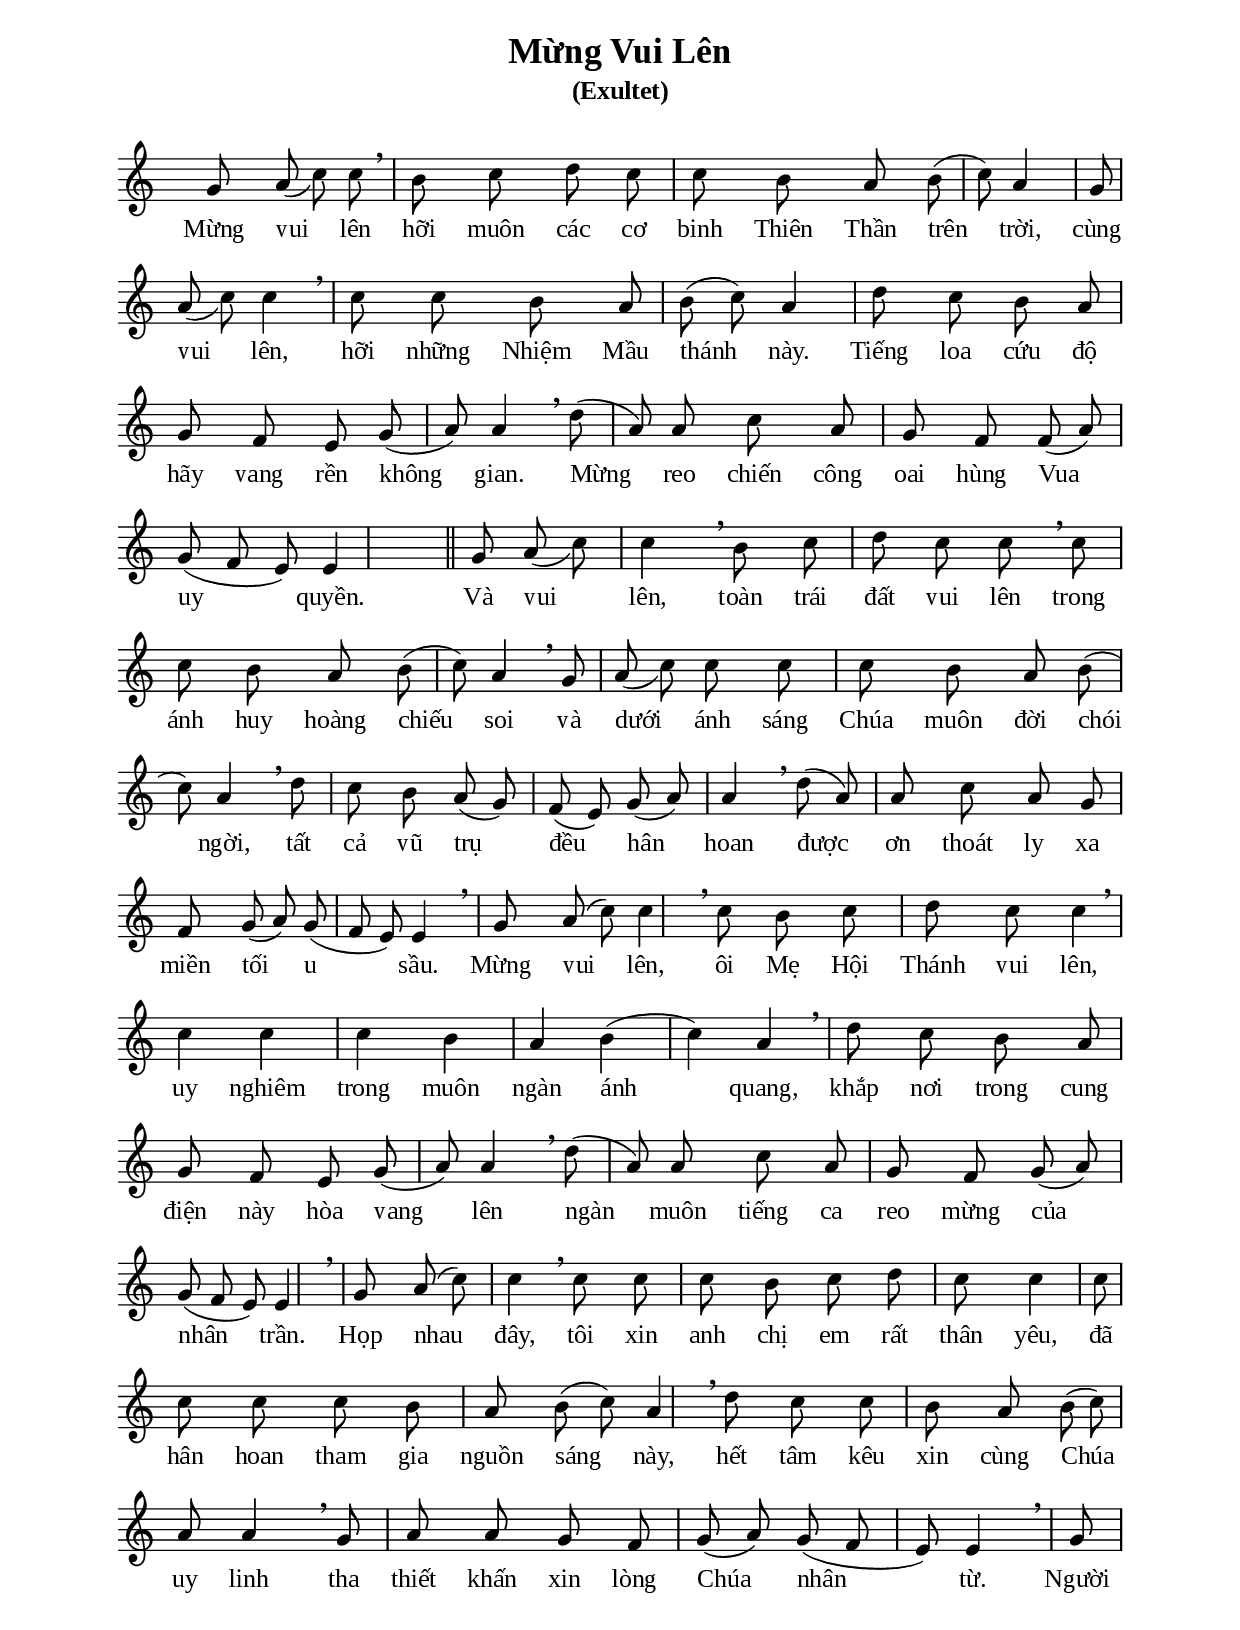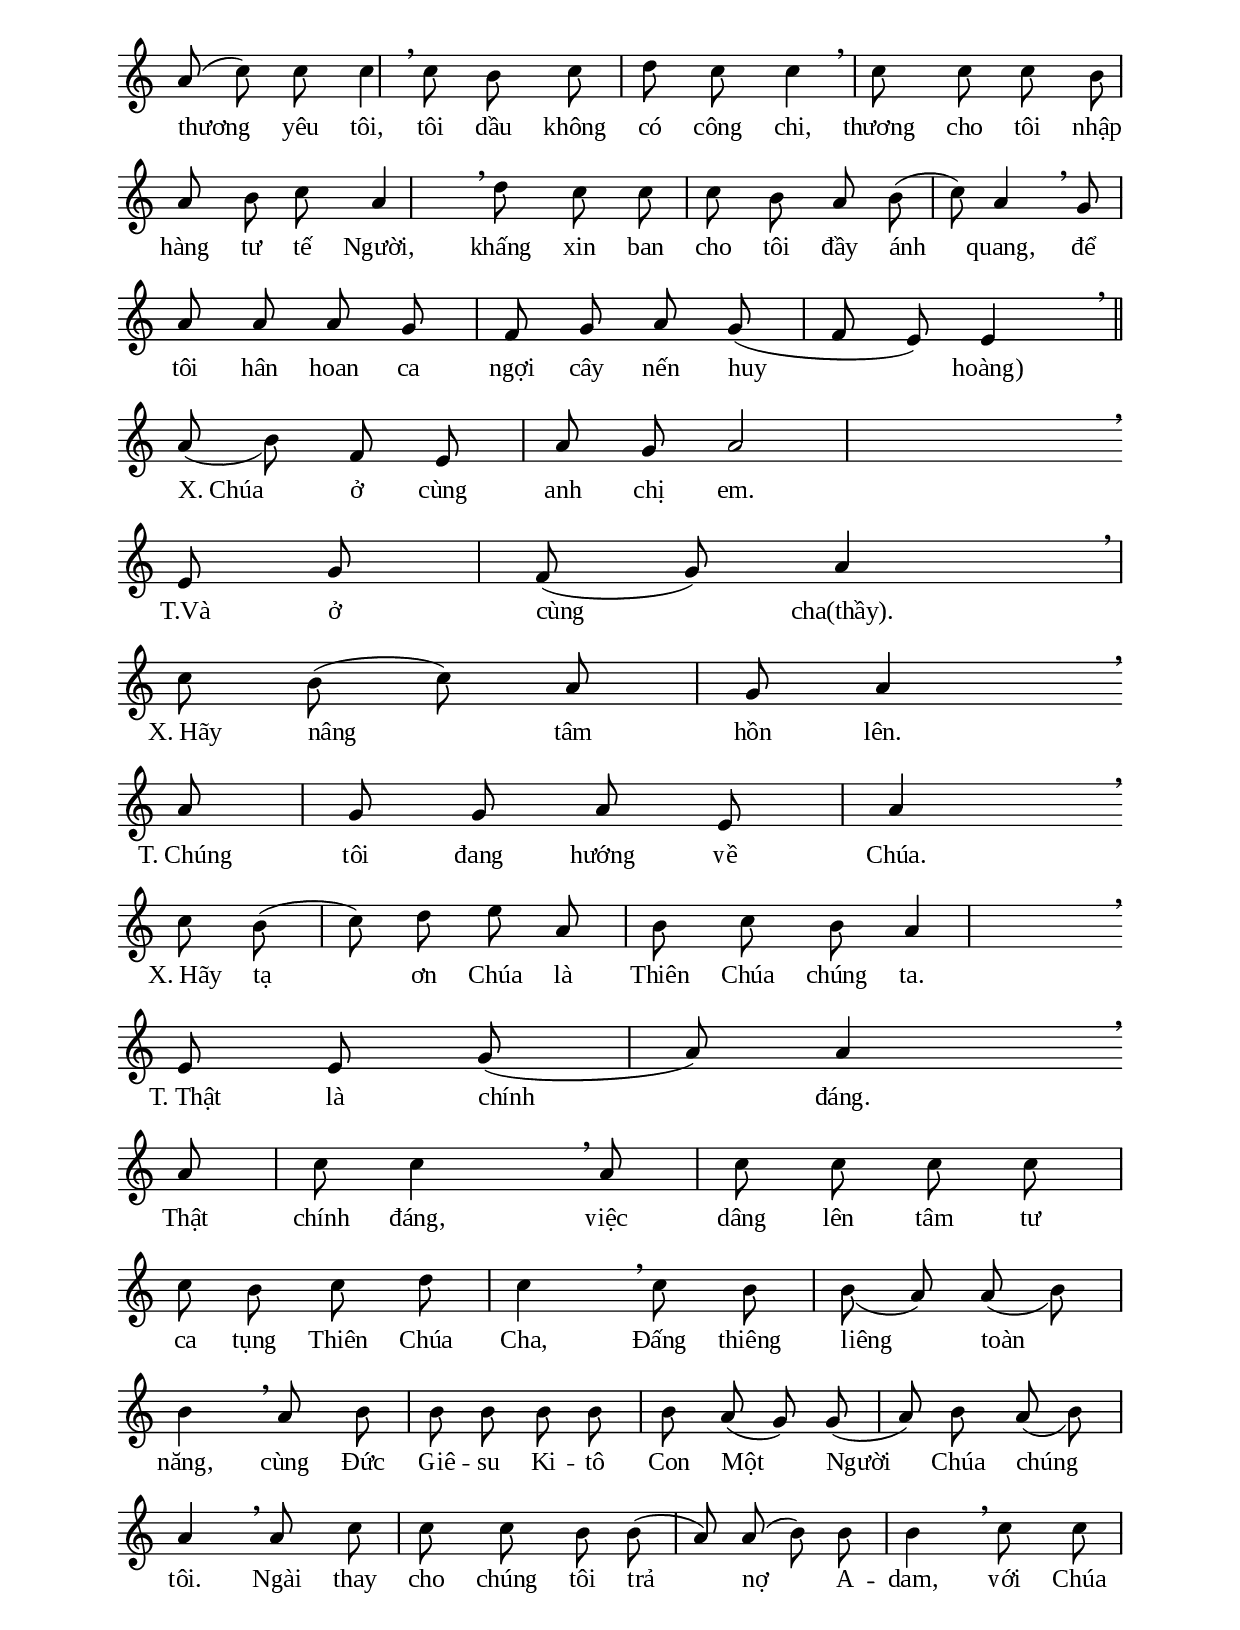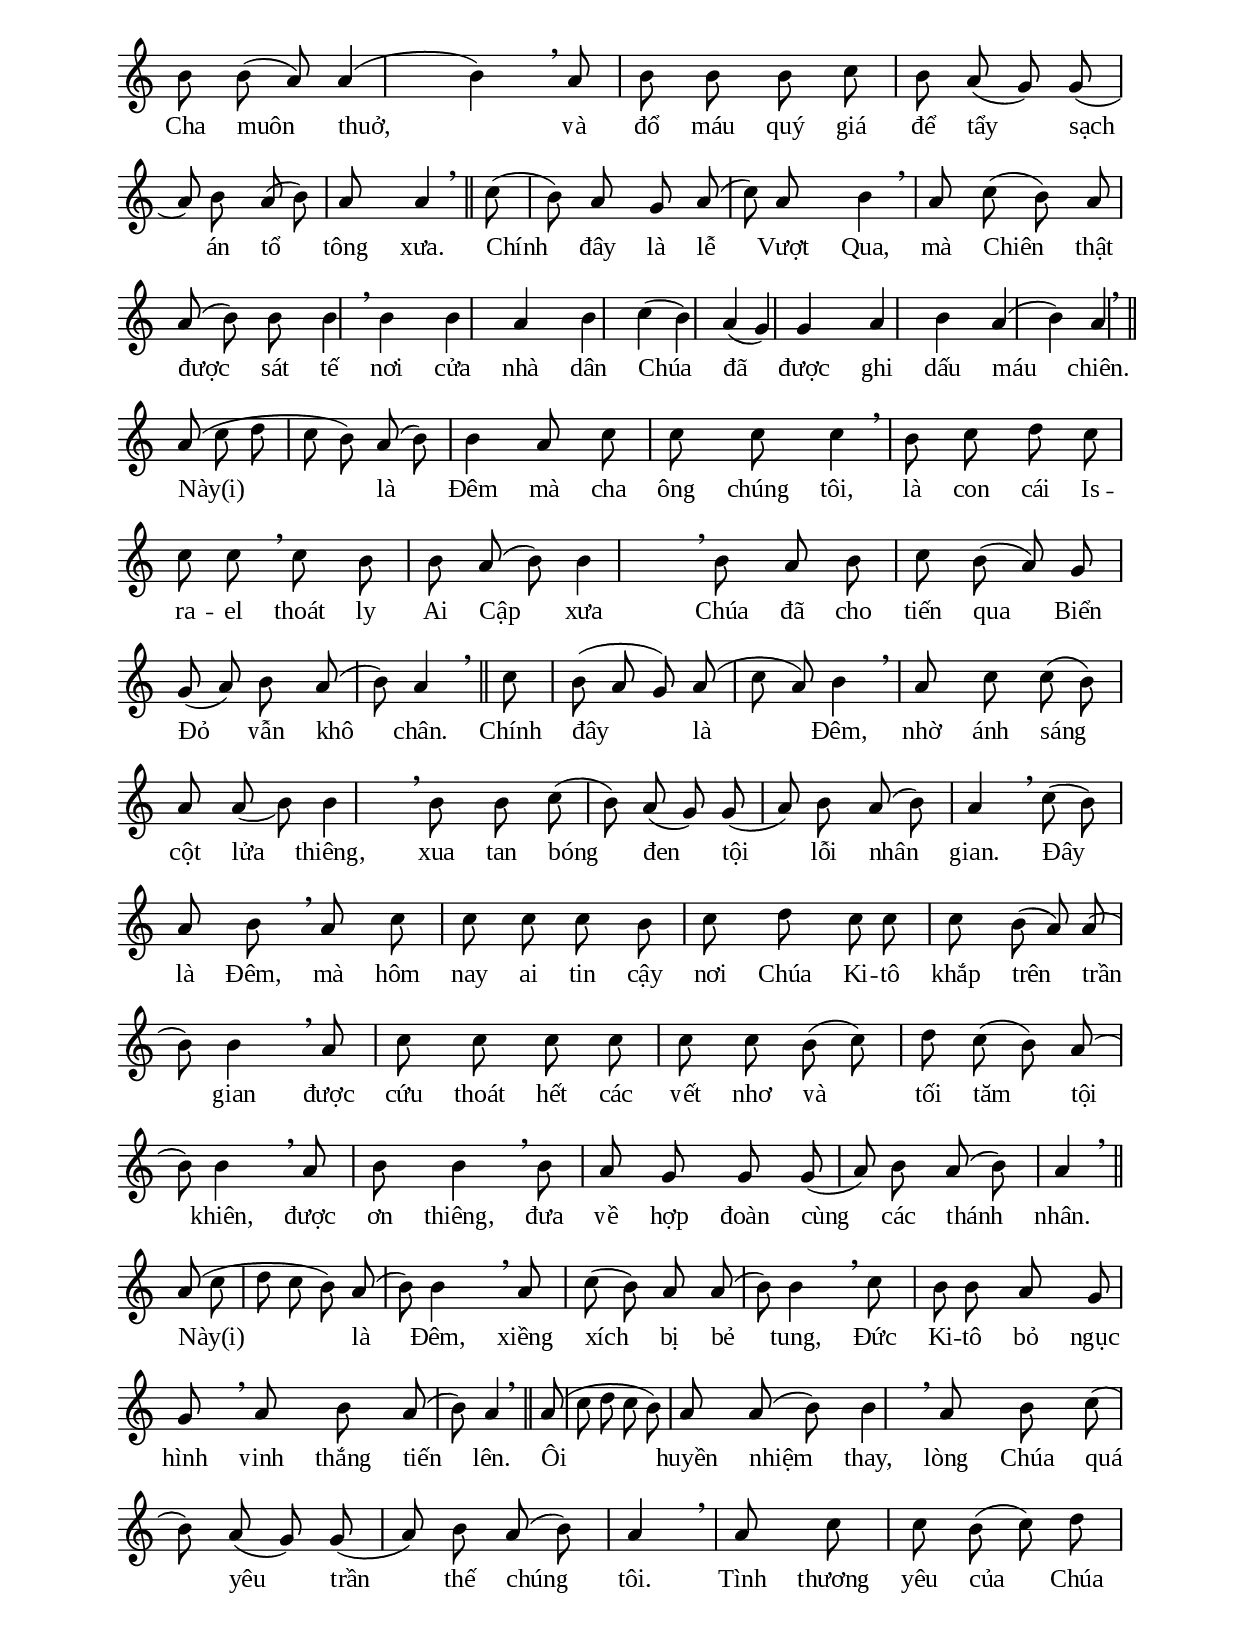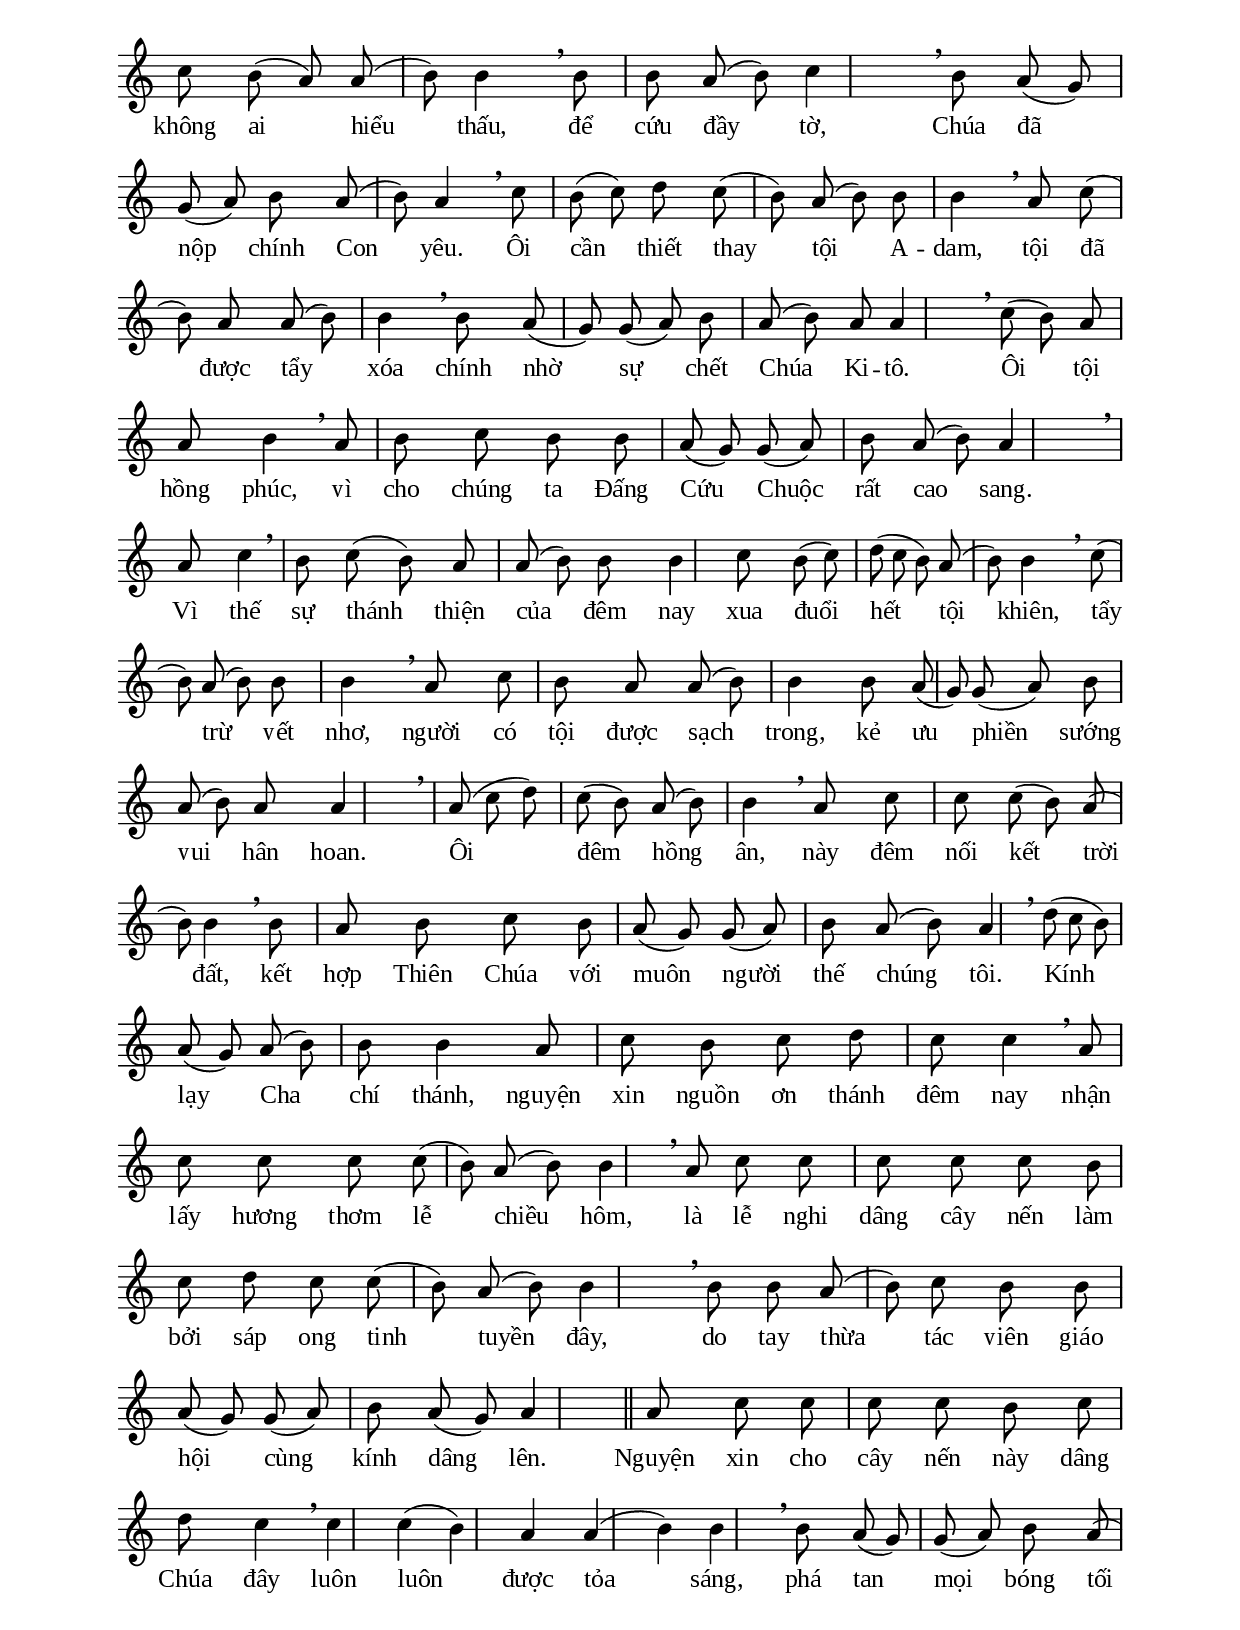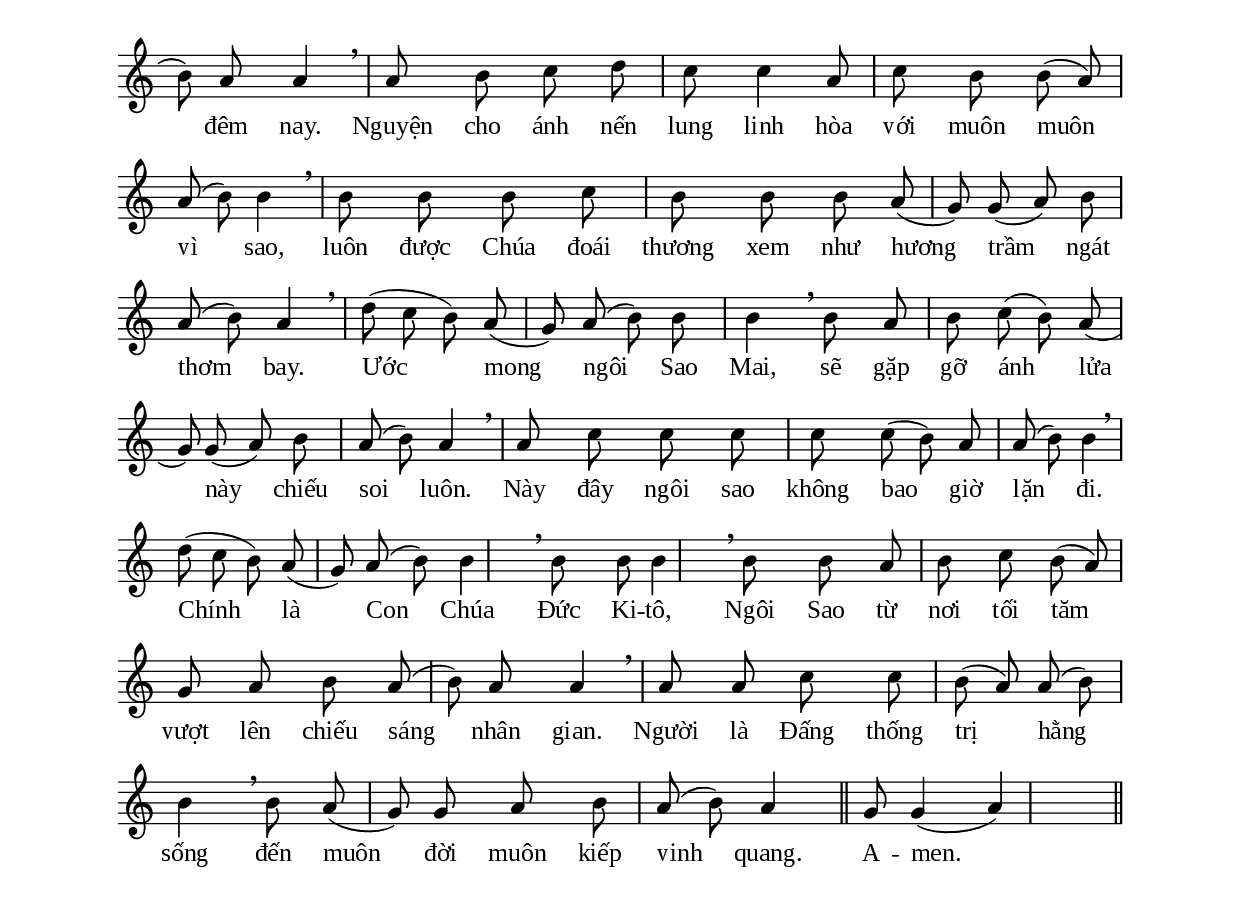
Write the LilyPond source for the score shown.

% Cài đặt chung
\version "2.20.0"
\include "english.ly"

\header {
  title = "Mừng Vui Lên"
  subtitle = "(Exultet)"
  composer = " "
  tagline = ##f
}

global = {
  \key c \major
  \time 2/4
}

\paper {
  #(set-paper-size "a4")
  top-margin = 15\mm
  bottom-margin = 15\mm
  left-margin = 20\mm
  right-margin = 20\mm
  indent = #0
  #(define fonts
	 (make-pango-font-tree "Liberation Serif"
	 		       "Liberation Serif"
			       "Liberation Serif"
			       (/ 20 20)))
  print-page-number = ##f
}

% Nhạc điệp khúc
nhacDiepKhuc = \relative c'' {
  %\set Score.timing = ##f
  \override Lyrics.LyricSpace.minimum-distance = #3.0
  \override Score.BarNumber.break-visibility = ##(#f #f #f)
  \autoBeamOff
  g8 a _(c) c \breathe b c d c c b a b (c) a4 \bar "|"
  g8 a _(c) c4 \breathe c8 c b a b (c) a4 \bar "|"
  d8 c b a g f e g (a) a4 \breathe
  d8 (a) a c a g f f (a) g8 (f e) e4 \bar "||"
  g8 a _(c) c4 \breathe b8 c d c c \breathe c c b a b (c) a4 \breathe
  g8 a _(c) c c c b a b (c) a4 \breathe
  d8 c b a (g) f (e) g (a) a4 \breathe
  d8 (a) a c a g f g (a) g (f e) e4 \breathe
  g8 a (c) c4 \breathe c8 b c d c c4 \breathe
  c c c b a b (c) a4 \breathe
  d8 c b a g f e g (a) a4 \breathe
  d8 (a) a c a g f g (a) g (f e) e4 \breathe \bar "|"
  g8 a (c) c4 \breathe c8 c c b c d c c4 \bar "|"
  c8 c c c b a b (c) a4 \breathe
  d8 c c b a b (c) a a4 \breathe
  g8 a a g f g (a) g (f e) e4 \breathe \bar "|"
  g8 a (c) c c4 \breathe
  c8 b c d c c4 \breathe
  c8 c c b a b c a4 \breathe
  d8 c c c b a b (c) a4 \breathe
  g8 a a a g f g a g (f e) e4 \breathe \bar "||" \break
  a8 _(b) f e a g a2 \breathe \break
  e8 g f (g) a4 \breathe \break
  c8 b (c) a g a4  \breathe \break
  a8 g g a e a4 \breathe \break
  c8 b (c) d e a, b c b a4 \breathe \break
  e8 e g (a) a4 \breathe \break
  
  a8 c c4 \breathe
  a8 c c c c c b c d c4 \breathe
  c8 b b _(a) a _(b) b4 \breathe
  a8 b b b b b b a (g) g (a) b a _(b) a4 \breathe
  a8 c c c b b (a) a (b) b b4 \breathe
  c8 c b b (a) a4 (b) \breathe
  a8 b b b c b a (g) g (a) b a (b) a a4 \breathe \bar "||"
  c8 (b) a g a (c) a b4 \breathe
  a8 c (b) a a (b) b b4 \breathe
  b b a b c (b) a (g) g a b a (b) a4 \breathe \bar "||"
  a8 (c d c b) a (b) b4 a8 c c c c4 \breathe
  b8 c d c c c \breathe
  c b b a (b) b4 \breathe
  b8 a b c b (a) g g (a) b a (b) a4 \breathe \bar "||"
  c8 b (a g) a (c a) b4 \breathe
  a8 c c (b) a a _(b) b4 \breathe
  b8 b c (b) a (g) g (a) b a (b) a4 \breathe
  c8 (b) a b \breathe
  a8 c c c c b c d c c c b (a) a (b) b4 \breathe
  a8 c c c c c c b (c) d c (b) a (b) b4 \breathe
  a8 b b4 \breathe
  b8 a g g g (a) b a (b) a4 \breathe \bar "||"
  a8 (c d c b) a (b) b4 \breathe
  a8 c (b) a a (b) b4 \breathe
  c8 b b a g g \breathe
  a b a (b) a4 \breathe \bar "||"
  a8 (c d c b) a a (b) b4 \breathe
  a8 b c (b) a (g) g (a) b a (b) a4 \breathe \bar "|"
  a8 c c b (c) d c b (a) a (b) b4 \breathe
  b8 b a (b) c4 \breathe
  b8 a (g) g (a) b a (b) a4 \breathe
  c8 b (c) d c (b) a (b) b b4 \breathe
  a8 c (b) a a (b) b4 \breathe
  b8 a (g) g (a) b a (b) a a4 \breathe
  c8 (b) a a b4 \breathe
  a8 b c b b a (g) g (a) b a (b) a4 \breathe \bar "|"
  a8 c4 \breathe
  b8 c (b) a a (b) b b4 c8 b (c) d (c b) a (b) b4 \breathe
  
  c8 (b) a (b) b b4 \breathe
  a8 c b a a (b) b4 b8 a (g) g (a) b a (b) a a4 \breathe \bar "|"
  a8 (c d) c (b) a (b) b4 \breathe
  a8 c c c (b) a (b) b4 \breathe
  b8 a b c b a (g) g (a) b a (b) a4 \breathe
  d8 (c b) a (g) a (b) b b4 a8 c b c d c c4 \breathe
  a8 c c c c (b) a (b) b4 \breathe
  a8 c c c c c b c d c c (b) a (b) b4 \breathe
  b8 b a (b) c b b a (g) g (a) b a (g) a4 \bar "||"
  a8 c c c c b c d c4 \breathe
  c c (b) a a (b) b4 \breathe
  b8 a (g) g (a) b a (b) a a4 \breathe
  a8 b c d c c4a8 c b b (a) a (b) b4 \breathe
  b8 b b c b b b a (g) g (a) b a (b) a4 \breathe
  d8 (c b) a (g) a (b) b b4 \breathe
  b8 a b c (b) a (g) g (a) b a (b) a4 \breathe
  a8 c c c c c (b) a a (b) b4 \breathe \bar "|"
  d8 (c b) a (g) a (b) b4 \breathe
  b8 b b4 \breathe
  b8 b a b c b (a) g a b a (b) a a4 \breathe
  a8 a c c b (a) a (b) b4 \breathe
  b8 a (g) g a b a (b) a4 \bar "||"
  g8 g4 (a) \bar "||"
}

% Lời điệp khúc
loiDiepKhuc = \lyricmode {
%  \override LyricText.self-alignment-X = #CENTER
  Mừng vui lên hỡi muôn các cơ binh Thiên Thần trên trời,
  cùng vui lên, hỡi những Nhiệm Mầu thánh này.
  Tiếng loa cứu độ hãy vang rền không gian.
  Mừng reo chiến công oai hùng Vua uy quyền.
  Và vui lên, toàn trái đất vui lên trong ánh huy hoàng chiếu soi
  và dưới ánh sáng Chúa muôn đời chói ngời,
  tất cả vũ trụ đều hân hoan được ơn thoát ly xa miền tối u sầu.
  Mừng vui lên, ôi Mẹ Hội Thánh vui lên, uy nghiêm trong muôn ngàn ánh quang,
  khắp nơi trong cung điện này hòa vang lên ngàn muôn tiếng ca reo mừng của nhân trần.
  Họp nhau đây, tôi xin anh chị em rất thân yêu, đã hân hoan tham gia nguồn sáng này,
  hết tâm kêu xin cùng Chúa uy linh tha thiết khấn xin lòng Chúa nhân từ.
  Người thương yêu tôi, tôi dầu không có công chi, thương cho tôi nhập hàng tư tế Người,
  khấng xin ban cho tôi đầy ánh quang, để tôi hân hoan ca ngợi cây nến huy hoàng)
  "X. Chúa" ở cùng anh chị em.
  "T.Và" ở cùng cha(thầy).
  "X. Hãy" nâng tâm hồn lên.
  "T. Chúng" tôi đang hướng về Chúa.
  "X. Hãy" tạ ơn Chúa là Thiên Chúa chúng ta.
  "T. Thật" là chính đáng.
  Thật chính đáng, việc dâng lên tâm tư ca tụng Thiên Chúa Cha,
  Đấng thiêng liêng toàn năng, cùng Đức Giê -- su Ki -- tô Con Một Người Chúa chúng tôi.
  Ngài thay cho chúng tôi trả nợ A -- dam, với Chúa Cha muôn thuở,
  và đổ máu quý giá để tẩy sạch án tổ tông xưa.
  Chính đây là lễ Vượt Qua, mà Chiên thật được sát tế
  nơi cửa nhà dân Chúa đã được ghi dấu máu chiên.
  Này(i) là Đêm mà cha ông chúng tôi, là con cái Is -- ra -- el thoát ly Ai Cập xưa
  Chúa đã cho tiến qua Biển Đỏ vẫn khô chân.
  Chính đây là Đêm, nhờ ánh sáng cột lửa thiêng, xua tan bóng đen tội lỗi nhân gian.
  Đây là Đêm, mà hôm nay ai tin cậy nơi Chúa Ki -- tô khắp trên trần gian
  được cứu thoát hết các vết nhơ và tối tăm tội khiên, được ơn thiêng,
  đưa về hợp đoàn cùng các thánh nhân.
  Này(i) là Đêm, xiềng xích bị bẻ tung, Đức Ki -- tô bỏ ngục hình vinh thắng tiến lên.
  Ôi huyền nhiệm thay, lòng Chúa quá yêu trần thế chúng tôi.
  Tình thương yêu của Chúa không ai hiểu thấu, để cứu đầy tờ, Chúa đã nộp chính Con yêu.
  Ôi cần thiết thay tội A -- dam, tội đã được tẩy xóa chính nhờ sự chết Chúa Ki -- tô.
  Ôi tội hồng phúc, vì cho chúng ta Đấng Cứu Chuộc rất cao sang.
  Vì thế sự thánh thiện của đêm nay xua đuổi hết tội khiên,
  tẩy trừ vết nhơ, người có tội được sạch trong, kẻ ưu phiền sướng vui hân hoan.
  Ôi đêm hồng ân, này đêm nối kết trời đất, kết hợp Thiên Chúa với muôn người thế chúng tôi.
  Kính lạy Cha chí thánh, nguyện xin nguồn ơn thánh đêm nay nhận lấy hương thơm lễ chiều hôm,
  là lễ nghi dâng cây nến làm bởi sáp ong tinh tuyền đây,
  do tay thừa tác viên giáo hội cùng kính dâng lên.
  Nguyện xin cho cây nến này dâng Chúa đây luôn luôn được tỏa sáng,
  phá tan mọi bóng tối đêm nay.
  Nguyện cho ánh nến lung linh hòa với muôn muôn vì sao, luôn được Chúa đoái thương
  xem như hương trầm ngát thơm bay.
  Ước mong ngôi Sao Mai, sẽ gặp gỡ ánh lửa này chiếu soi luôn.
  Này đây ngôi sao không bao giờ lặn đi.
  Chính là Con Chúa Đức Ki -- tô, Ngôi Sao từ nơi tối tăm vượt lên chiếu sáng nhân gian.
  Người là Đấng thống trị hằng sống đến muôn đời muôn kiếp vinh quang.
  A -- men.
}

% Bố trí
\score {
  \new ChoirStaff <<
    \new Staff = chorus <<
      \override Staff.TimeSignature.transparent = ##t
      \new Voice = "sopranos" {
        \global \stemNeutral \nhacDiepKhuc
      }
    >>
    \new Lyrics \lyricsto sopranos \loiDiepKhuc
  >>
}
